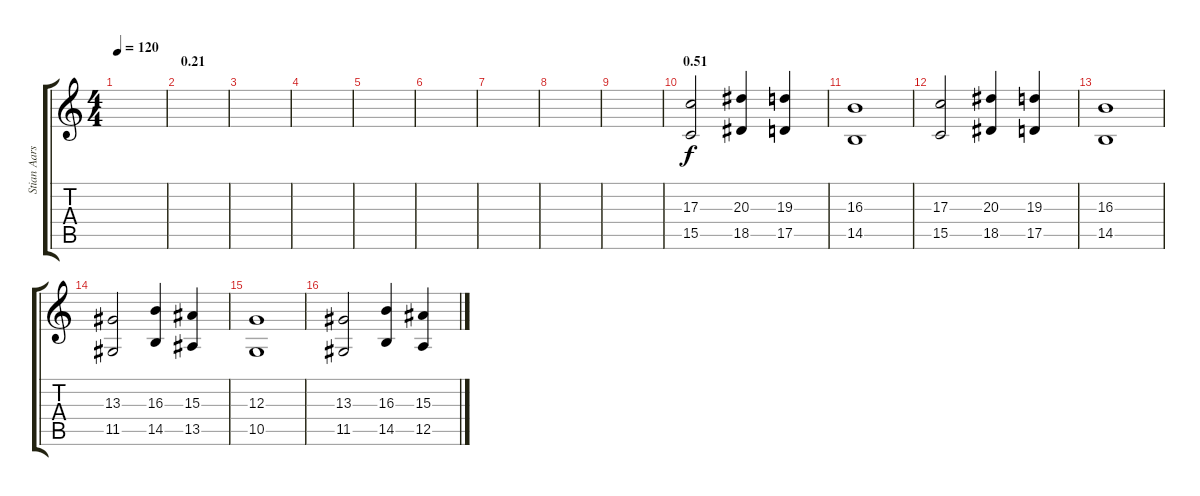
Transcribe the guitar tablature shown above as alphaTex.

\track ("Stian Aarstad" "Stian Aars") {instrument stringensemble1}
\staff {score tabs}
\tuning (E4 B3 G3 D3 A2 E2) {hide}
\ts (4 4)
\tempo 120
\tempo 57
\tempo 120
\clef g2
\ks c
|
\section ("" "0.21")
|
|
|
|
|
|
|
|
\section ("" "0.51")
(17.3 15.5).2 (20.3 18.5).4 (19.3 17.5).4 |
(16.3 14.5).1 |
(17.3 15.5).2 (20.3 18.5).4 (19.3 17.5).4 |
(16.3 14.5).1 |
(13.3 11.5).2 (16.3 14.5).4 (15.3 13.5).4 |
(12.3 10.5).1 |
(13.3 11.5).2 (16.3 14.5).4 (15.3 12.5).4
